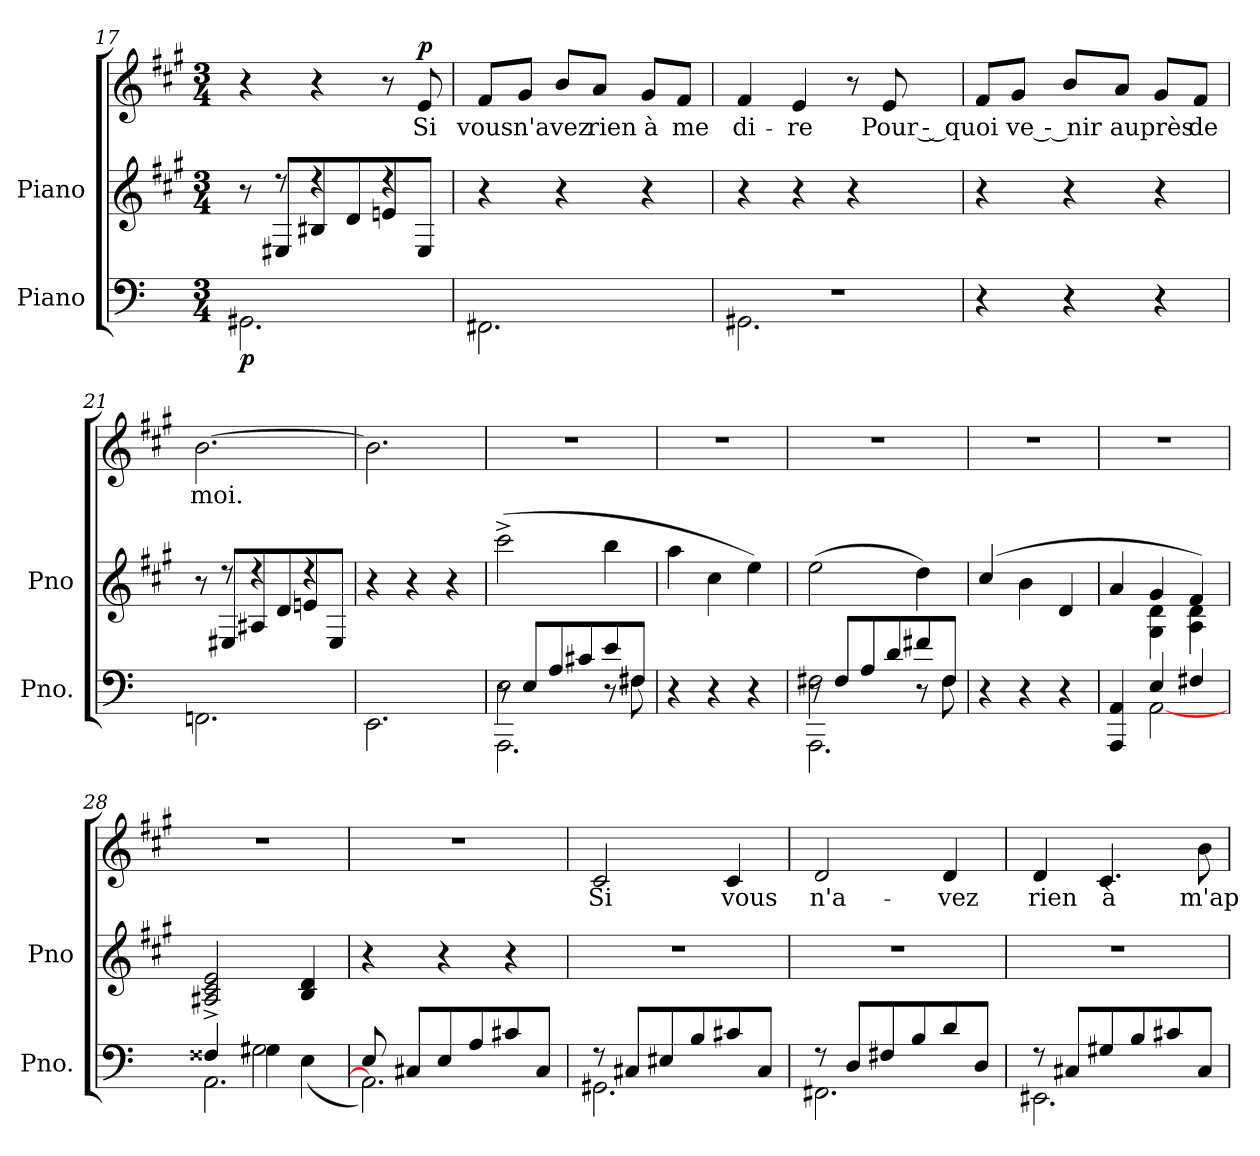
**kern	**dynam	**kern	**dynam	**kern	**text	**dynam
*part3	*part3	*part2	*part2	*part1	*part1	*part1
*staff3	*staff3	*staff2	*staff2	*staff1	*staff1	*staff1
*I"Piano	*	*I"Piano	*	*	*	*
*I'Pno.	*	*I'Pno	*	*	*	*
!!LO:PB:g=z
*clefF4	*	*clefG2	*	*clefG2	*	*
*k[]	*	*k[f#c#g#]	*	*k[f#c#g#]	*	*
*C:	*	*A:	*	*A:	*	*
*M3/4	*	*M3/4	*	*M3/4	*	*
=17	=17	=17	=17	=17	=17	=17
*^	*	*^	*	*	*	*
2.ryy	2.GG#\	p	8r	8ryy	.	4r	.	.
.	.	.	8r	8E#X/L	.	.	.	.
.	.	.	4r	8B#X/	.	4r	.	.
.	.	.	.	8d\	.	.	.	.
.	.	.	4r	8en\	.	8r	.	.
.	.	.	.	8E#/J	.	8e/	Si	p
*v	*v	*	*	*	*	*	*	*
*	*	*v	*v	*	*	*	*
=18	=18	=18	=18	=18	=18	=18
2.FF#\	.	4r	.	8f#/L	vous	.
.	.	.	.	8g#/J	n'avez	.
.	.	4r	.	8b/L	.	.
.	.	.	.	8a/J	rien	.
.	.	4r	.	8g#/L	à	.
.	.	.	.	8f#/J	me	.
=19	=19	=19	=19	=19	=19	=19
*^	*	*	*	*	*	*
2.r	2.GG#\	.	4r	.	4f#/	di -	.
.	.	.	4r	.	4e/	re	.
.	.	.	4r	.	8r	.	.
.	.	.	.	.	8e/	Pour - quoi	.
*v	*v	*	*	*	*	*	*
=20	=20	=20	=20	=20	=20	=20
4r	.	4r	.	8f#/L	.	.
.	.	.	.	8g#/J	ve - nir	.
4r	.	4r	.	8b/L	.	.
.	.	.	.	8a/J	auprès	.
4r	.	4r	.	8g#/L	.	.
.	.	.	.	8f#/J	de	.
!!LO:LB:g=z
=21	=21	=21	=21	=21	=21	=21
*	*	*^	*	*	*	*
2.FFn\	.	8r	8ryy	dim.	[2.b\	moi.	.
.	.	8r	8E#X/L	.	.	.	.
.	.	4r	8A#X/	.	.	.	.
.	.	.	8d\	.	.	.	.
.	.	4r	8en\	.	.	.	.
.	.	.	8E#/J	.	.	.	.
*	*	*v	*v	*	*	*	*
=22	=22	=22	=22	=22	=22	=22
2.EE\	.	4r	.	2.b\]	.	.
.	.	4r	.	.	.	.
.	.	4r	.	.	.	.
=23	=23	=23	=23	=23	=23	=23
*^	*	*	*	*	*	*
*	*^	*	*	*	*	*	*
8r	2.AAA\	2E\	.	(2ccc#^\	dolcissimo	2.r	.	.
8E/L	.	.	.	.	.	.	.	.
8A/	.	.	.	.	.	.	.	.
8c#/	.	.	.	.	.	.	.	.
8e/	.	8r	.	4bb\	.	.	.	.
8F#/J	.	8F#\	.	.	.	.	.	.
*v	*v	*v	*	*	*	*	*	*
=24	=24	=24	=24	=24	=24	=24
4r	.	4aa\	.	2.r	.	.
4r	.	4cc#\	.	.	.	.
4r	.	4ee\)	.	.	.	.
=25	=25	=25	=25	=25	=25	=25
*^	*	*	*	*	*	*
*	*^	*	*	*	*	*	*
8r	2.AAA\	2F#\	.	(2ee\	.	2.r	.	.
8F#/L	.	.	.	.	.	.	.	.
8A/	.	.	.	.	.	.	.	.
8d/	.	.	.	.	.	.	.	.
8f#/	.	8r	.	4dd\)	.	.	.	.
8F#/J	.	8F#\	.	.	.	.	.	.
*v	*v	*v	*	*	*	*	*	*
!!LO:LB:g=z
=26	=26	=26	=26	=26	=26	=26
4r	.	(4cc#/	.	2.r	.	.
4r	.	4b\	.	.	.	.
4r	.	4d/	.	.	.	.
=27	=27	=27	=27	=27	=27	=27
*^	*	*^	*	*	*	*
4AAA/ 4AA/	4ryy	.	4a/	4ryy	.	2.r	.	.
4E/	[2AA\	.	4g#/	4G#\ 4d\	.	.	.	.
4F#/	.	.	4f#/)	4A\ 4d\	.	.	.	.
*	*	*	*v	*v	*	*	*	*
=28	=28	=28	=28	=28	=28	=28	=28
*	*^	*	*	*	*	*	*
4F##X/	4ryy	2.AA\	.	2A#X^/ 2c#^/ 2e^/	.	2.r	.	.
2G#\	4G#\	.	.	.	.	.	.	.
.	(4E\	.	più cresc.	4B/ 4d/	.	.	.	.
*	*v	*v	*	*	*	*	*	*
=29	=29	=29	=29	=29	=29	=29	=29
8E/	2.AA\])	.	4r	.	2.r	.	.
8C#/L	.	.	.	.	.	.	.
8E/	.	.	4r	.	.	.	.
8A/	.	.	.	.	.	.	.
8c#/	.	.	4r	cresc.	.	.	.
8C#/J	.	.	.	.	.	.	.
=30	=30	=30	=30	=30	=30	=30	=30
8r	2.GG#\	.	2.r	.	2c#/	Si	cresc.
8C#/L	.	.	.	.	.	.	.
8E#X/	.	.	.	.	.	.	.
8B/	.	.	.	.	.	.	.
8c#/	.	.	.	.	4c#/	vous	.
8C#/J	.	.	.	.	.	.	.
=31	=31	=31	=31	=31	=31	=31	=31
8r	2.FF#\	.	2.r	.	2d/	n'a -	.
8D/L	.	.	.	.	.	.	.
8F#/	.	.	.	.	.	.	.
8B/	.	.	.	.	.	.	.
8d/	.	.	.	.	4d/	vez	.
8D/J	.	.	.	.	.	.	.
!!LO:LB:g=z
=32	=32	=32	=32	=32	=32	=32	=32
8r	2.EE#X\	.	2.r	.	4d/	rien	.
8C#/L	.	.	.	.	.	.	.
8G#/	.	.	.	.	4.c#/	à	.
8B/	.	.	.	.	.	.	.
8c#/	.	.	.	.	.	.	.
8C#/J	.	.	.	.	8b\	m'ap -	.
*v	*v	*	*	*	*	*	*
=	=	=	=	=	=	=
*-	*-	*-	*-	*-	*-	*-
